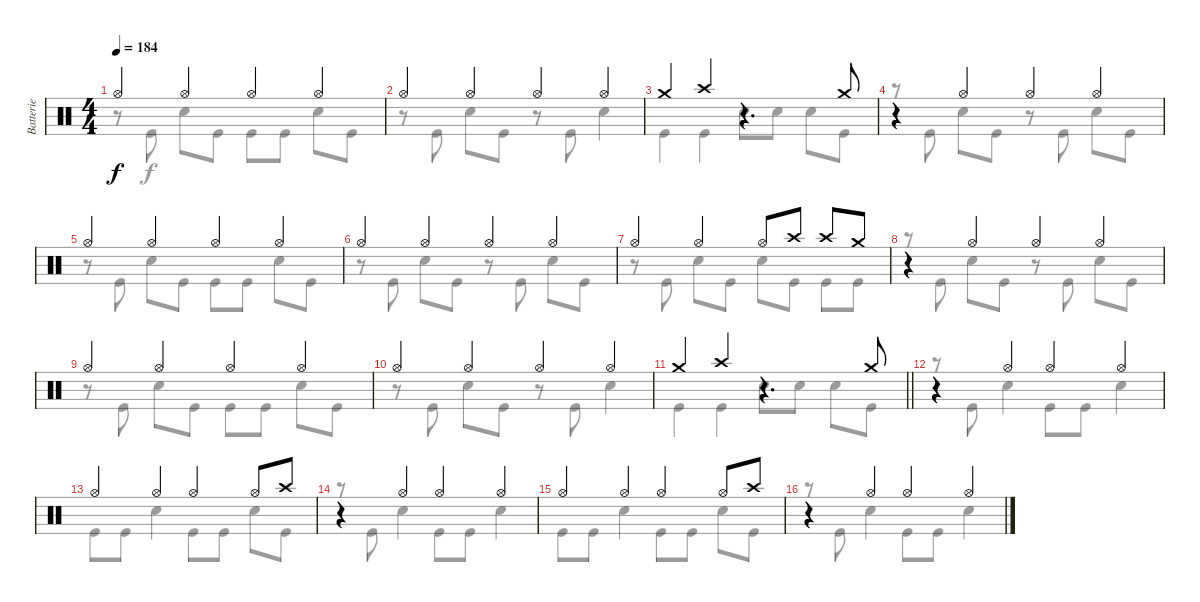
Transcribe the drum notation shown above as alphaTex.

\track ("Batterie" "Batterie") {instrument percussion}
\staff {score}
\articulation defaults
\voice
\ts (4 4)
\tempo 184
\clef neutral
\ks c "Hi-Hat (open)".4{dy f} "Hi-Hat (open)".4 "Hi-Hat (open)".4 "Hi-Hat (open)".4
|
"Hi-Hat (open)".4 "Hi-Hat (open)".4 "Hi-Hat (open)".4 "Hi-Hat (open)".4 |
"Crash medium (hit)".4 "Crash high (hit)".4 r.4{d} "Crash medium (hit)".8 |
r.4 "Hi-Hat (open)".4 "Hi-Hat (open)".4 "Hi-Hat (open)".4 |
"Hi-Hat (open)".4 "Hi-Hat (open)".4 "Hi-Hat (open)".4 "Hi-Hat (open)".4 |
"Hi-Hat (open)".4 "Hi-Hat (open)".4 "Hi-Hat (open)".4 "Hi-Hat (open)".4 |
"Hi-Hat (open)".4 "Hi-Hat (open)".4 "Hi-Hat (open)".8 "Crash high (hit)".8 "Crash high (hit)".8 "Crash medium (hit)".8 |
r.4 "Hi-Hat (open)".4 "Hi-Hat (open)".4 "Hi-Hat (open)".4 |
"Hi-Hat (open)".4 "Hi-Hat (open)".4 "Hi-Hat (open)".4 "Hi-Hat (open)".4 |
"Hi-Hat (open)".4 "Hi-Hat (open)".4 "Hi-Hat (open)".4 "Hi-Hat (open)".4 |
\barLineRight lightlight "Crash medium (hit)".4 "Crash high (hit)".4
r.4{d} "Crash medium (hit)".8 |
r.4 "Hi-Hat (open)".4 "Hi-Hat (open)".4 "Hi-Hat (open)".4 |
"Hi-Hat (open)".4 "Hi-Hat (open)".4 "Hi-Hat (open)".4 "Hi-Hat (open)".8 "Crash high (hit)".8 |
r.4 "Hi-Hat (open)".4 "Hi-Hat (open)".4 "Hi-Hat (open)".4 |
"Hi-Hat (open)".4 "Hi-Hat (open)".4 "Hi-Hat (open)".4 "Hi-Hat (open)".8 "Crash high (hit)".8 |
r.4 "Hi-Hat (open)".4 "Hi-Hat (open)".4 "Hi-Hat (open)".4
\voice
\clef neutral
\ottava regular
\simile none
\ks c
r.8{dy f} "Kick (hit)".8 "Snare (hit) 2".8 "Kick (hit)".8 "Kick (hit)".8 "Kick (hit)".8 "Snare (hit) 2".8 "Kick (hit)".8 |
r.8 "Kick (hit)".8 "Snare (hit) 2".8 "Kick (hit)".8 r.8 "Kick (hit)".8 "Snare (hit) 2".4 |
"Kick (hit)".4 "Kick (hit)".4 "Snare (hit) 2".8 "Snare (hit) 2".8 "Snare (hit) 2".8 "Kick (hit)".8 |
r.8 "Kick (hit)".8 "Snare (hit) 2".8 "Kick (hit)".8 r.8 "Kick (hit)".8 "Snare (hit) 2".8 "Kick (hit)".8 |
r.8 "Kick (hit)".8 "Snare (hit) 2".8 "Kick (hit)".8 "Kick (hit)".8 "Kick (hit)".8 "Snare (hit) 2".8 "Kick (hit)".8 |
r.8 "Kick (hit)".8 "Snare (hit) 2".8 "Kick (hit)".8 r.8 "Kick (hit)".8 "Snare (hit) 2".8 "Kick (hit)".8 |
r.8 "Kick (hit)".8 "Snare (hit) 2".8 "Kick (hit)".8 "Snare (hit) 2".8 "Kick (hit)".8 "Kick (hit)".8 "Kick (hit)".8 |
r.8 "Kick (hit)".8 "Snare (hit) 2".8 "Kick (hit)".8 r.8 "Kick (hit)".8 "Snare (hit) 2".8 "Kick (hit)".8 |
r.8 "Kick (hit)".8 "Snare (hit) 2".8 "Kick (hit)".8 "Kick (hit)".8 "Kick (hit)".8 "Snare (hit) 2".8 "Kick (hit)".8 |
r.8 "Kick (hit)".8 "Snare (hit) 2".8 "Kick (hit)".8 r.8 "Kick (hit)".8 "Snare (hit) 2".4 |
\barLineRight lightlight "Kick (hit)".4 "Kick (hit)".4 "Snare (hit) 2".8 "Snare (hit) 2".8 "Snare (hit) 2".8 "Kick (hit)".8
|
r.8 "Kick (hit)".8 "Snare (hit) 2".4 "Kick (hit)".8 "Kick (hit)".8 "Snare (hit) 2".4 |
"Kick (hit)".8 "Kick (hit)".8 "Snare (hit) 2".4 "Kick (hit)".8 "Kick (hit)".8 "Snare (hit) 2".8 "Kick (hit)".8 |
r.8 "Kick (hit)".8 "Snare (hit) 2".4 "Kick (hit)".8 "Kick (hit)".8 "Snare (hit) 2".4 |
"Kick (hit)".8 "Kick (hit)".8 "Snare (hit) 2".4 "Kick (hit)".8 "Kick (hit)".8 "Snare (hit) 2".8 "Kick (hit)".8 |
r.8 "Kick (hit)".8 "Snare (hit) 2".4 "Kick (hit)".8 "Kick (hit)".8 "Snare (hit) 2".4
